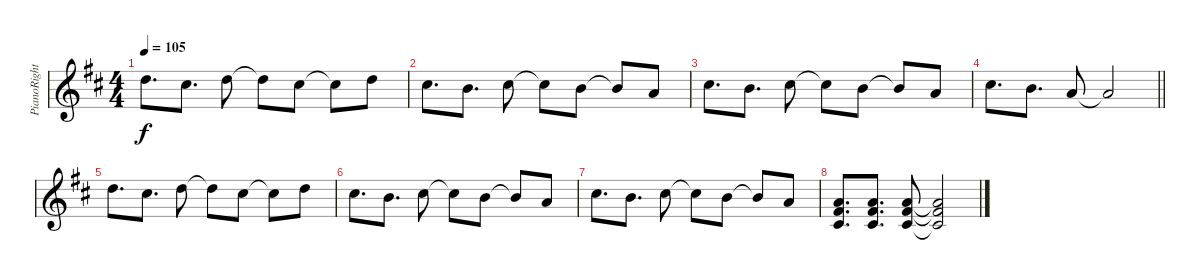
\track ("PianoRight" "PianoRight") {instrument acousticgrandpiano}
\staff {score}
\tuning (E4 B3 G3 D3 A2 E2) {hide}
\ts (4 4)
\tempo 105
\clef g2
\ks d
10.1.8{d dy f} 9.1.8{d} 10.1.8 10.1{t}.8 9.1.8 9.1{t}.8 10.1.8 |
9.1.8{d} 7.1.8{d} 9.1.8 9.1{t}.8 7.1.8 7.1{t}.8 5.1.8 |
9.1.8{d} 7.1.8{d} 9.1.8 9.1{t}.8 7.1.8 7.1{t}.8 5.1.8 |
\barLineRight lightlight
9.1.8{d} 7.1.8{d} 5.1.8 5.1{t}.2 |
10.1.8{d} 9.1.8{d} 10.1.8 10.1{t}.8 9.1.8 9.1{t}.8 10.1.8 |
9.1.8{d} 7.1.8{d} 9.1.8 9.1{t}.8 7.1.8 7.1{t}.8 5.1.8 |
9.1.8{d} 7.1.8{d} 9.1.8 9.1{t}.8 7.1.8 7.1{t}.8 5.1.8 |
(2.1 2.2 14.3).8{d} (2.1 2.2 14.3).8{d} (2.1 2.2 14.3).8 (2.1{t} 2.2{t} 14.3{t}).2
